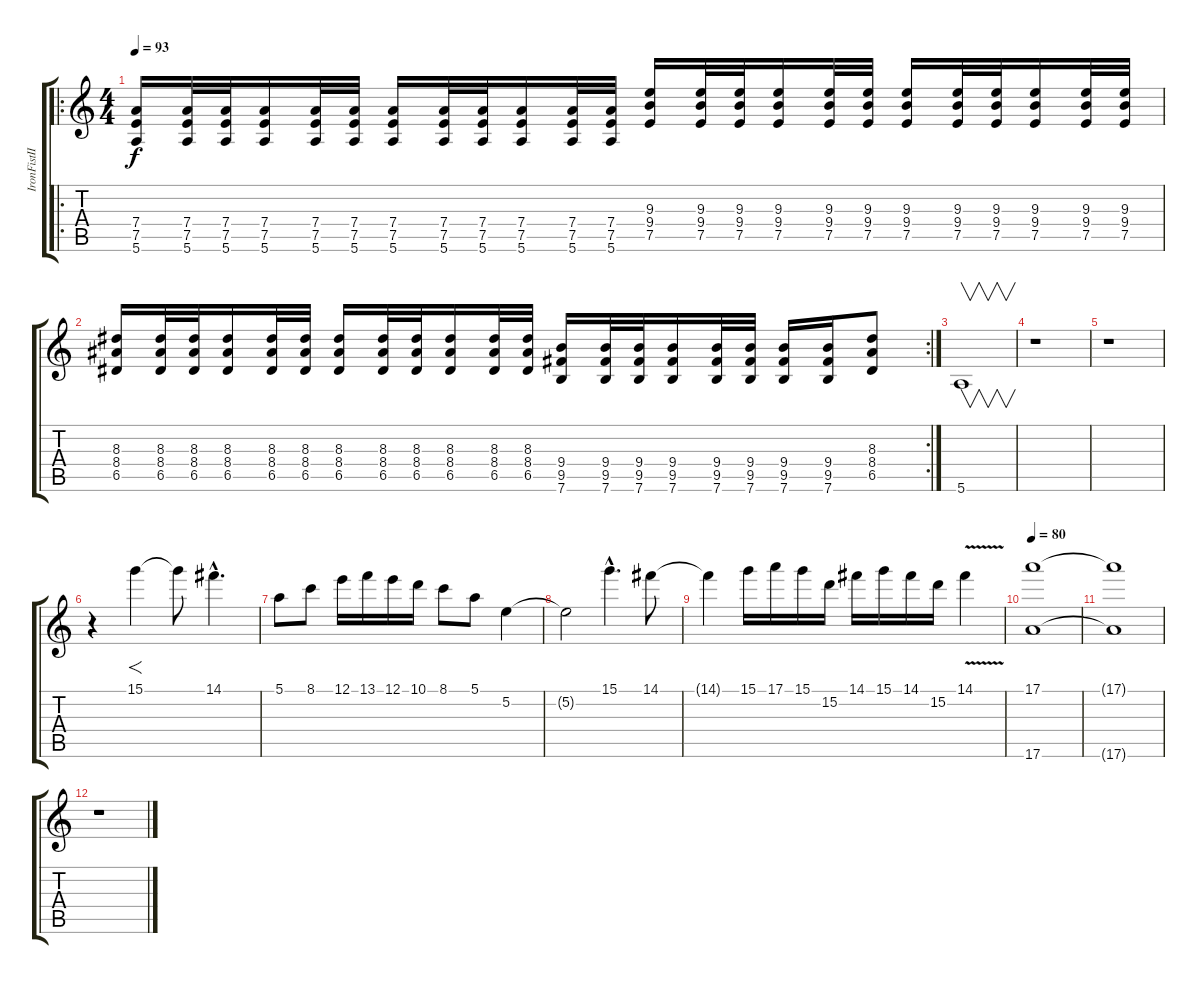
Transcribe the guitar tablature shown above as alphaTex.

\track ("IronFistII" "IronFistII") {instrument distortionguitar}
\staff {score tabs}
\tuning (E4 B3 G3 D3 A2 E2) {hide}
\ro
\ts (4 4)
\tempo 93
\clef g2
\ks c
(7.4 7.5 5.6).16{dy f volume 13} (7.4 7.5 5.6).32 (7.4 7.5 5.6).32 (7.4 7.5 5.6).16 (7.4 7.5 5.6).32 (7.4 7.5 5.6).32 (7.4 7.5 5.6).16 (7.4 7.5 5.6).32 (7.4 7.5 5.6).32 (7.4 7.5 5.6).16 (7.4 7.5 5.6).32 (7.4 7.5 5.6).32 (9.3 9.4 7.5).16 (9.3 9.4 7.5).32 (9.3 9.4 7.5).32 (9.3 9.4 7.5).16 (9.3 9.4 7.5).32 (9.3 9.4 7.5).32 (9.3 9.4 7.5).16 (9.3 9.4 7.5).32 (9.3 9.4 7.5).32 (9.3 9.4 7.5).16 (9.3 9.4 7.5).32 (9.3 9.4 7.5).32 |
\rc 2
(8.3 8.4 6.5).16 (8.3 8.4 6.5).32 (8.3 8.4 6.5).32 (8.3 8.4 6.5).16 (8.3 8.4 6.5).32 (8.3 8.4 6.5).32 (8.3 8.4 6.5).16 (8.3 8.4 6.5).32 (8.3 8.4 6.5).32 (8.3 8.4 6.5).16 (8.3 8.4 6.5).32 (8.3 8.4 6.5).32 (9.4 9.5 7.6).16 (9.4 9.5 7.6).32 (9.4 9.5 7.6).32 (9.4 9.5 7.6).16 (9.4 9.5 7.6).32 (9.4 9.5 7.6).32 (9.4 9.5 7.6).16 (9.4 9.5 7.6).16 (8.3 8.4 6.5).8 |
5.6.1{v} |
r.1 |
r.1 |
r.4 15.1.4{f} 15.1{t}.8 14.1{hac}.4{d} |
5.1.8 8.1.8 12.1.16 13.1.16 12.1.16 10.1.16 8.1.8 5.1.8 5.2.4 |
5.2{t}.2 15.1{hac}.4{d} 14.1.8 |
14.1{t}.4 15.1.16 17.1.16 15.1.16 15.2.16 14.1.16 15.1.16 14.1.16 15.2.16 14.1{v}.4 |
\tempo 80
(17.1 17.6).1{volume 0} |
(17.1{t} 17.6{t}).1 |
r.1
